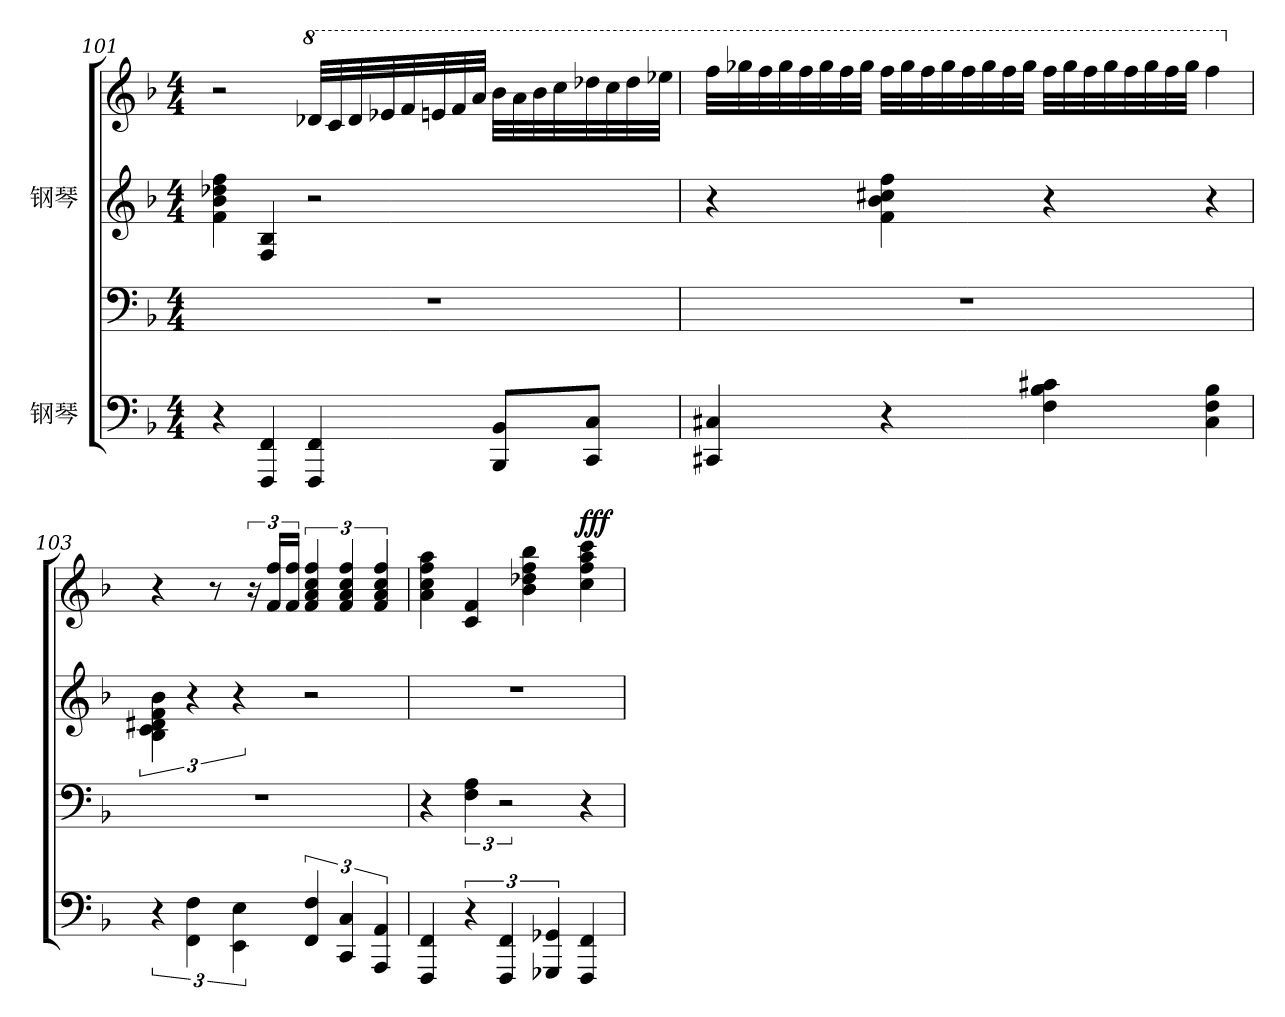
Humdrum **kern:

**kern	**kern	**kern	**kern	**dynam
*part2	*part2	*part1	*part1	*part1
*staff4	*staff3	*staff2	*staff1	*staff1/2
*I"钢琴	*	*I"钢琴	*	*
*clefF4	*clefF4	*clefG2	*clefG2	*
*k[b-]	*k[b-]	*k[b-]	*k[b-]	*
*M4/4	*M4/4	*M4/4	*M4/4	*
=101	=101	=101	=101	=101
4r	1r	4f\ 4b-\ 4dd-X\ 4ff\	2r	.
4FFF/ 4FF/	.	4F/ 4B-/	.	.
*	*	*	*8va	*
4FFF/ 4FF/	.	2r	32dd-X/LLL	.
.	.	.	32cc/	.
.	.	.	32dd-/	.
.	.	.	32ee-X/	.
.	.	.	32ff/	.
.	.	.	32een/	.
.	.	.	32ff/	.
.	.	.	32aa/JJJ	.
8BBB-/ 8BB-/L	.	.	32bb-\LLL	.
.	.	.	32aa\	.
.	.	.	32bb-\	.
.	.	.	32ccc\	.
8CC/ 8C/J	.	.	32ddd-X\	.
.	.	.	32ccc\	.
.	.	.	32ddd-\	.
.	.	.	32eee-X\JJJ	.
=102	=102	=102	=102	=102
4CC#X/ 4C#X/	1r	4r	32fff\LLL	.
.	.	.	32ggg-X\	.
.	.	.	32fff\	.
.	.	.	32ggg-\	.
.	.	.	32fff\	.
.	.	.	32ggg-\	.
.	.	.	32fff\	.
.	.	.	32ggg-\JJJ	.
4r	.	4f\ 4b-\ 4cc#X\ 4ff\	32fff\LLL	.
.	.	.	32ggg-\	.
.	.	.	32fff\	.
.	.	.	32ggg-\	.
.	.	.	32fff\	.
.	.	.	32ggg-\	.
.	.	.	32fff\	.
.	.	.	32ggg-\JJJ	.
4F\ 4B-\ 4c#X\	.	4r	32fff\LLL	.
.	.	.	32ggg-\	.
.	.	.	32fff\	.
.	.	.	32ggg-\	.
.	.	.	32fff\	.
.	.	.	32ggg-\	.
.	.	.	32fff\	.
.	.	.	32ggg-\JJJ	.
4C#\ 4F\ 4B-\	.	4r	4fff\	.
=103	=103	=103	=103	=103
*	*	*	*X8va	*
6r	1r	6B-\ 6c\ 6d#X\ 6f\ 6b-\	4r	.
6FF\ 6F\	.	6r	.	.
.	.	.	8r	.
6EE\ 6E\	.	6r	.	.
.	.	.	24r	.
.	.	.	24f/ 24ff/LL	.
.	.	.	24f/ 24ff/JJ	.
6FF/ 6F/	.	2r	6f/ 6a/ 6cc/ 6ff/	.
6CC/ 6C/	.	.	6f/ 6a/ 6cc/ 6ff/	.
6AAA/ 6AA/	.	.	6f/ 6a/ 6cc/ 6ff/	.
=104	=104	=104	=104	=104
4FFF/ 4FF/	4r	1r	4a\ 4cc\ 4ff\ 4aa\	.
6r	6F\ 6A\	.	4c/ 4f/	.
6FFF/ 6FF/	3r	.	.	.
.	.	.	4b-\ 4dd-X\ 4ff\ 4bb-\	.
6GGG-X/ 6GG-X/	.	.	.	.
!	!	!	!	!LO:DY:a
4FFF/ 4FF/	4r	.	4cc\ 4ff\ 4aa\ 4ccc\	fff
=	=	=	=	=
*-	*-	*-	*-	*-
